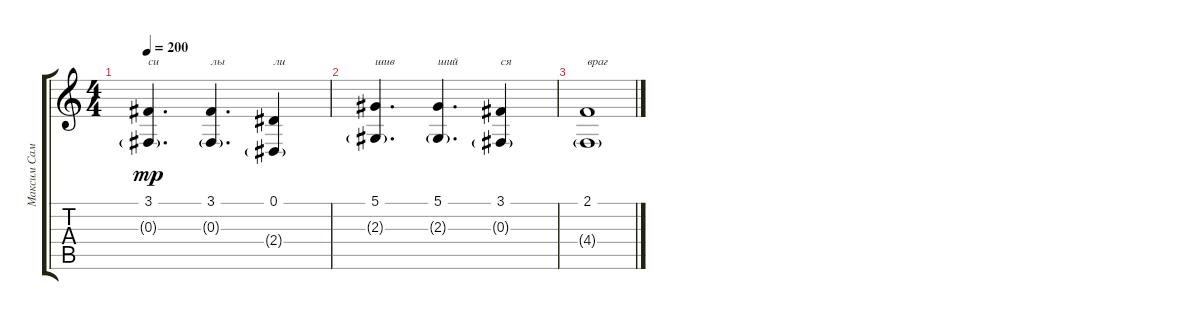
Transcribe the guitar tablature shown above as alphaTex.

\track ("Максим Самосват" "Максим Сам") {instrument bassoon}
\staff {score tabs}
\tuning (Eb4 Bb3 Gb3 Db3 Ab2 Eb2) {hide}
\ts (4 4)
\tempo 200
\clef g2
\ks c
(3.1 0.3{g}).4{d txt "си" dy mp} (3.1 0.3{g}).4{d txt "лы"} (0.1 2.4{g}).4{txt "ли"} |
(5.1 2.3{g}).4{d txt "шив"} (5.1 2.3{g}).4{d txt "ший"} (3.1 0.3{g}).4{txt "ся"} |
(2.1 4.4{g}).1{txt "враг"}
